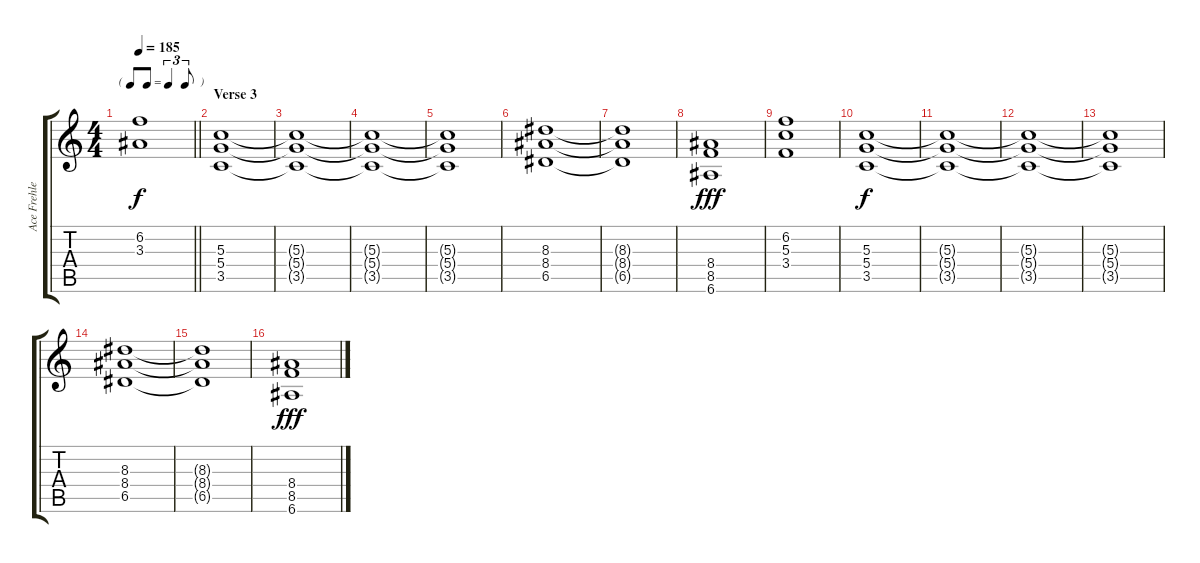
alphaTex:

\track ("Ace Frehley" "Ace Frehle") {instrument overdrivenguitar}
\staff {score tabs}
\tuning (E4 B3 G3 D3 A2 E2) {hide}
\ts (4 4)
\tf triplet8th
\tempo 185
\clef g2
\barLineRight lightlight
\ks c
(6.2{t} 3.3{t}).1{dy f} |
\section ("" "Verse 3")
(5.3 5.4 3.5).1 |
(5.3{t} 5.4{t} 3.5{t}).1 |
(5.3{t} 5.4{t} 3.5{t}).1 |
(5.3{t} 5.4{t} 3.5{t}).1 |
(8.3 8.4 6.5).1 |
(8.3{t} 8.4{t} 6.5{t}).1 |
(8.4 8.5 6.6).1{dy fff} |
(6.2 5.3 3.4).1 |
(5.3 5.4 3.5).1{dy f} |
(5.3{t} 5.4{t} 3.5{t}).1 |
(5.3{t} 5.4{t} 3.5{t}).1 |
(5.3{t} 5.4{t} 3.5{t}).1 |
(8.3 8.4 6.5).1 |
(8.3{t} 8.4{t} 6.5{t}).1 |
(8.4 8.5 6.6).1{dy fff}
